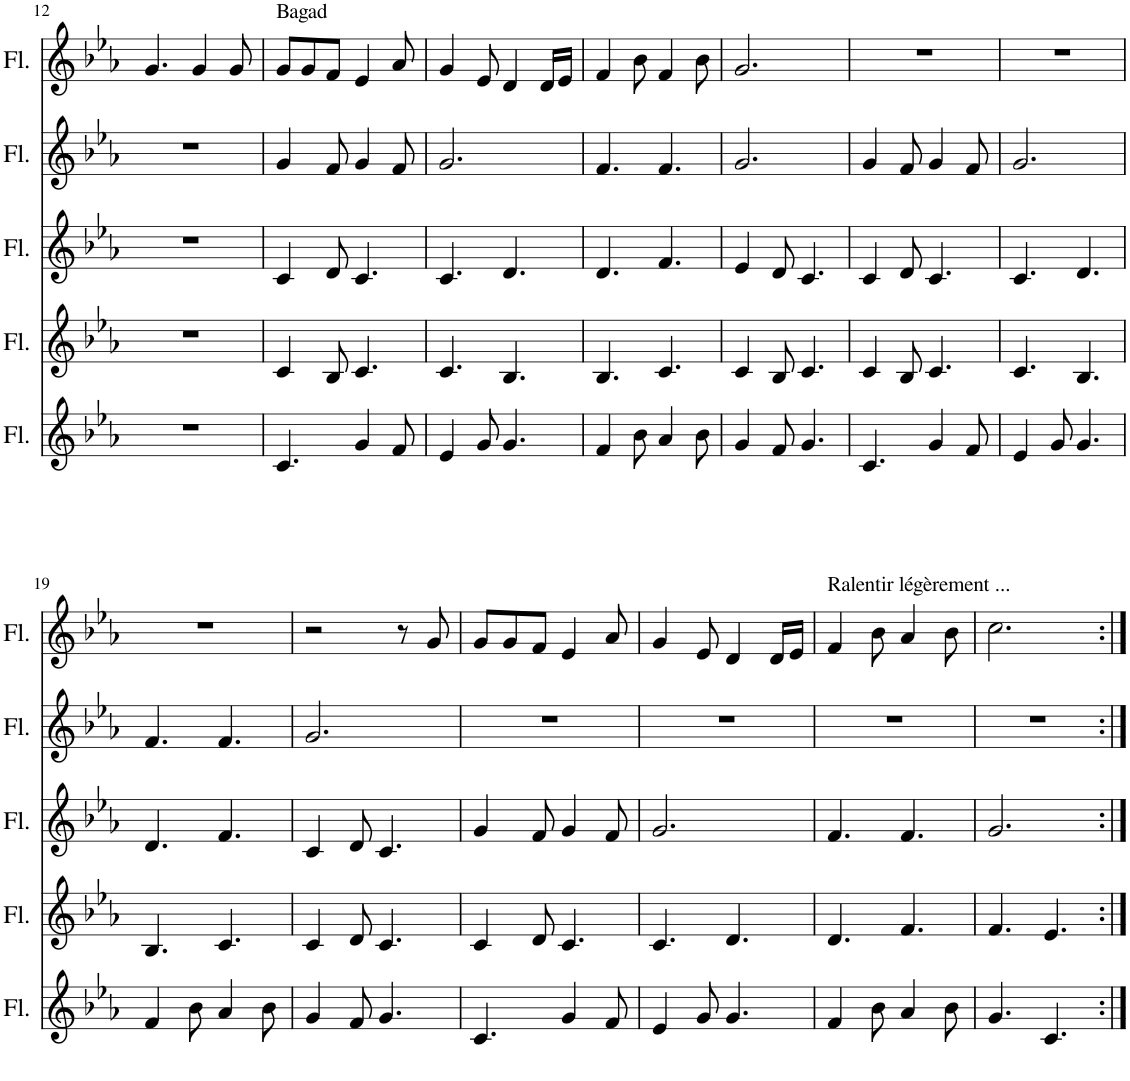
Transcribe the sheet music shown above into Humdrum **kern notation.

**kern	**kern	**kern	**kern	**kern
*part5	*part4	*part3	*part2	*part1
*staff5	*staff4	*staff3	*staff2	*staff1
*I"Flute	*I"Flute	*I"Flute	*I"Flute	*I"Flute
*I'Fl.	*I'Fl.	*I'Fl.	*I'Fl.	*I'Fl.
!!LO:PB:g=z
*clefG2	*clefG2	*clefG2	*clefG2	*clefG2
*k[b-e-a-]	*k[b-e-a-]	*k[b-e-a-]	*k[b-e-a-]	*k[b-e-a-]
*M6/8	*M6/8	*M6/8	*M6/8	*M6/8
=12	=12	=12	=12	=12
2.r	2.r	2.r	2.r	4.g/
.	.	.	.	4g/
.	.	.	.	8g/
=13	=13	=13	=13	=13
!	!	!	!	!LO:TX:a:t=Bagad
4.c/	4c/	4c/	4g/	8g/L
.	.	.	.	8g/
.	8B-/	8d/	8f/	8f/J
4g/	4.c/	4.c/	4g/	4e-/
8f/	.	.	8f/	8a-/
=14	=14	=14	=14	=14
4e-/	4.c/	4.c/	2.g/	4g/
8g/	.	.	.	8e-/
4.g/	4.B-/	4.d/	.	4d/
.	.	.	.	16d/LL
.	.	.	.	16e-/JJ
=15	=15	=15	=15	=15
4f/	4.B-/	4.d/	4.f/	4f/
8b-\	.	.	.	8b-\
4a-/	4.c/	4.f/	4.f/	4f/
8b-\	.	.	.	8b-\
=16	=16	=16	=16	=16
4g/	4c/	4e-/	2.g/	2.g/
8f/	8B-/	8d/	.	.
4.g/	4.c/	4.c/	.	.
=17	=17	=17	=17	=17
4.c/	4c/	4c/	4g/	2.r
.	8B-/	8d/	8f/	.
4g/	4.c/	4.c/	4g/	.
8f/	.	.	8f/	.
=18	=18	=18	=18	=18
4e-/	4.c/	4.c/	2.g/	2.r
8g/	.	.	.	.
4.g/	4.B-/	4.d/	.	.
!!LO:LB:g=z
=19	=19	=19	=19	=19
4f/	4.B-/	4.d/	4.f/	2.r
8b-\	.	.	.	.
4a-/	4.c/	4.f/	4.f/	.
8b-\	.	.	.	.
=20	=20	=20	=20	=20
4g/	4c/	4c/	2.g/	2r
8f/	8d/	8d/	.	.
4.g/	4.c/	4.c/	.	.
.	.	.	.	8r
.	.	.	.	8g/
=21	=21	=21	=21	=21
4.c/	4c/	4g/	2.r	8g/L
.	.	.	.	8g/
.	8d/	8f/	.	8f/J
4g/	4.c/	4g/	.	4e-/
8f/	.	8f/	.	8a-/
=22	=22	=22	=22	=22
4e-/	4.c/	2.g/	2.r	4g/
8g/	.	.	.	8e-/
4.g/	4.d/	.	.	4d/
.	.	.	.	16d/LL
.	.	.	.	16e-/JJ
=23	=23	=23	=23	=23
!	!	!	!	!LO:TX:a:t=Ralentir légèrement ...
4f/	4.d/	4.f/	2.r	4f/
8b-\	.	.	.	8b-\
4a-/	4.f/	4.f/	.	4a-/
8b-\	.	.	.	8b-\
=24	=24	=24	=24	=24
4.g/	4.f/	2.g/	2.r	2.cc\
4.c/	4.e-/	.	.	.
=:|!	=:|!	=:|!	=:|!	=:|!
*-	*-	*-	*-	*-
